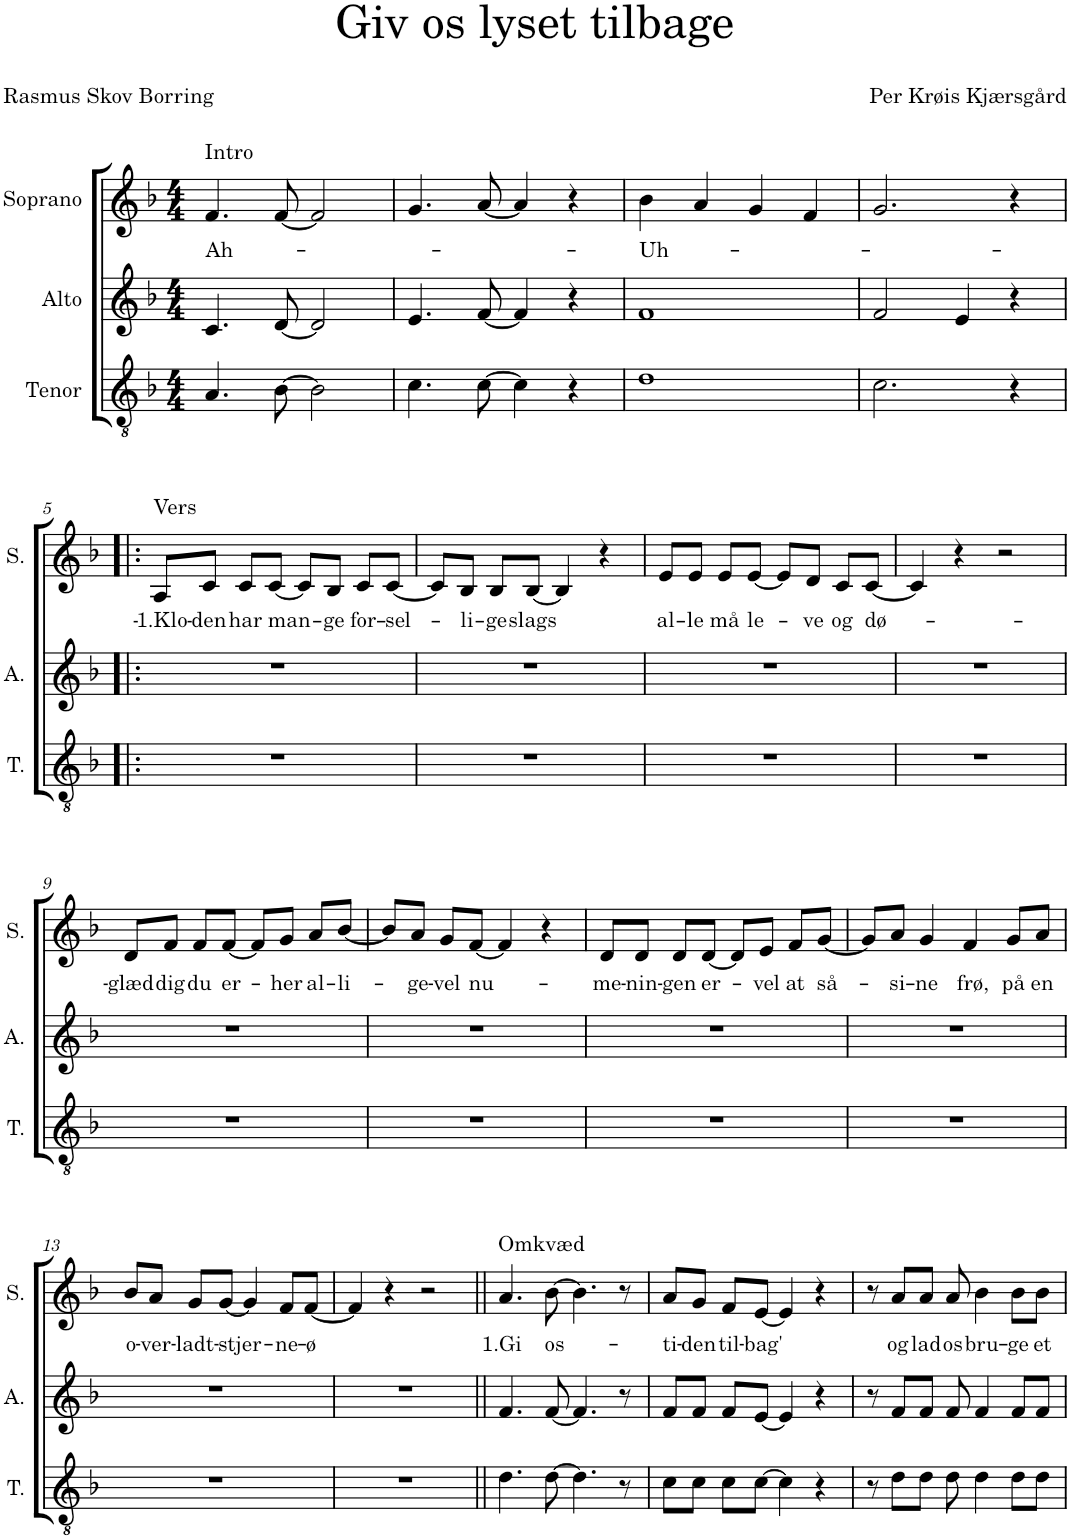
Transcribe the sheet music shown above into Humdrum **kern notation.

**kern	**kern	**kern	**text
*part3	*part2	*part1	*part1
*staff3	*staff2	*staff1	*staff1
*I"Tenor	*I"Alto	*I"Soprano	*
*I'T.	*I'A.	*I'S.	*
*clefGv2	*clefG2	*clefG2	*
*k[b-]	*k[b-]	*k[b-]	*
*M4/4	*M4/4	*M4/4	*
=1	=1	=1	=1
!	!	!LO:TX:a:t=Intro	!
!	!	!	!LO:LY:b
4.A/	4.c/	4.f/	Ah-
[8B-\	[8d/	[8f/	.
2B-\]	2d/]	2f/]	.
=2	=2	=2	=2
4.c\	4.e/	4.g/	.
[8c\	[8f/	[8a/	.
4c\]	4f/]	4a/]	.
4r	4r	4r	.
=3	=3	=3	=3
!	!	!	!LO:LY:b
1d	1f	4b-\	-Uh-
.	.	4a/	.
.	.	4g/	.
.	.	4f/	.
=4	=4	=4	=4
2.c\	2f/	2.g/	.
.	4e/	.	.
4r	4r	4r	.
!!LO:LB:g=z
=5!|:	=5!|:	=5!|:	=5!|:
!	!	!LO:TX:a:t=Vers	!
!	!	!	!LO:LY:b
1r	1r	8A/L	-1.Klo-
!	!	!	!LO:LY:b
.	.	8c/J	-den
!	!	!	!LO:LY:b
.	.	8c/L	har
!	!	!	!LO:LY:b
.	.	[8c/J	man-
.	.	8c/L]	.
!	!	!	!LO:LY:b
.	.	8B-/J	-ge
!	!	!	!LO:LY:b
.	.	8c/L	for-
!	!	!	!LO:LY:b
.	.	[8c/J	-sel-
=6	=6	=6	=6
1r	1r	8c/L]	.
!	!	!	!LO:LY:b
.	.	8B-/J	-li-
!	!	!	!LO:LY:b
.	.	8B-/L	-ge
!	!	!	!LO:LY:b
.	.	[8B-/J	slags
.	.	4B-/]	.
.	.	4r	.
=7	=7	=7	=7
!	!	!	!LO:LY:b
1r	1r	8e/L	al-
!	!	!	!LO:LY:b
.	.	8e/J	-le
!	!	!	!LO:LY:b
.	.	8e/L	må
!	!	!	!LO:LY:b
.	.	[8e/J	le-
.	.	8e/L]	.
!	!	!	!LO:LY:b
.	.	8d/J	-ve
!	!	!	!LO:LY:b
.	.	8c/L	og
!	!	!	!LO:LY:b
.	.	[8c/J	dø-
=8	=8	=8	=8
1r	1r	4c/]	.
.	.	4r	.
.	.	2r	.
!!LO:LB:g=z
=9	=9	=9	=9
!	!	!	!LO:LY:b
1r	1r	8d/L	-glæd
!	!	!	!LO:LY:b
.	.	8f/J	dig
!	!	!	!LO:LY:b
.	.	8f/L	du
!	!	!	!LO:LY:b
.	.	[8f/J	er-
.	.	8f/L]	.
!	!	!	!LO:LY:b
.	.	8g/J	-her
!	!	!	!LO:LY:b
.	.	8a/L	al-
!	!	!	!LO:LY:b
.	.	[8b-/J	-li-
=10	=10	=10	=10
1r	1r	8b-/L]	.
!	!	!	!LO:LY:b
.	.	8a/J	-ge-
!	!	!	!LO:LY:b
.	.	8g/L	-vel
!	!	!	!LO:LY:b
.	.	[8f/J	nu-
.	.	4f/]	.
.	.	4r	.
=11	=11	=11	=11
!	!	!	!LO:LY:b
1r	1r	8d/L	-me-
!	!	!	!LO:LY:b
.	.	8d/J	-nin-
!	!	!	!LO:LY:b
.	.	8d/L	-gen
!	!	!	!LO:LY:b
.	.	[8d/J	er-
.	.	8d/L]	.
!	!	!	!LO:LY:b
.	.	8e/J	-vel
!	!	!	!LO:LY:b
.	.	8f/L	at
!	!	!	!LO:LY:b
.	.	[8g/J	så-
=12	=12	=12	=12
1r	1r	8g/L]	.
!	!	!	!LO:LY:b
.	.	8a/J	-si-
!	!	!	!LO:LY:b
.	.	4g/	-ne
!	!	!	!LO:LY:b
.	.	4f/	frø,
!	!	!	!LO:LY:b
.	.	8g/L	på
!	!	!	!LO:LY:b
.	.	8a/J	en
!!LO:LB:g=z
=13	=13	=13	=13
!	!	!	!LO:LY:b
1r	1r	8b-/L	o-
!	!	!	!LO:LY:b
.	.	8a/J	-ver-
!	!	!	!LO:LY:b
.	.	8g/L	-ladt-
!	!	!	!LO:LY:b
.	.	[8g/J	-stjer-
.	.	4g/]	.
!	!	!	!LO:LY:b
.	.	8f/L	-ne-
!	!	!	!LO:LY:b
.	.	[8f/J	-ø
=14	=14	=14	=14
1r	1r	4f/]	.
.	.	4r	.
.	.	2r	.
=15||	=15||	=15||	=15||
!	!	!LO:TX:a:t=Omkvæd	!
!	!	!	!LO:LY:b
4.d\	4.f/	4.a/	1.Gi
!	!	!	!LO:LY:b
[8d\	[8f/	[8b-\	os-
4.d\]	4.f/]	4.b-\]	.
8r	8r	8r	.
=16	=16	=16	=16
!	!	!	!LO:LY:b
8c\L	8f/L	8a/L	-ti-
!	!	!	!LO:LY:b
8c\J	8f/J	8g/J	-den
!	!	!	!LO:LY:b
8c\L	8f/L	8f/L	til-
!	!	!	!LO:LY:b
[8c\J	[8e/J	[8e/J	-bag'
4c\]	4e/]	4e/]	.
4r	4r	4r	.
=17	=17	=17	=17
8r	8r	8r	.
!	!	!	!LO:LY:b
8d\L	8f/L	8a/L	og
!	!	!	!LO:LY:b
8d\J	8f/J	8a/J	lad
!	!	!	!LO:LY:b
8d\	8f/	8a/	os
!	!	!	!LO:LY:b
4d\	4f/	4b-\	bru-
!	!	!	!LO:LY:b
8d\L	8f/L	8b-\L	-ge
!	!	!	!LO:LY:b
8d\J	8f/J	8b-\J	et
=	=	=	=
*-	*-	*-	*-
